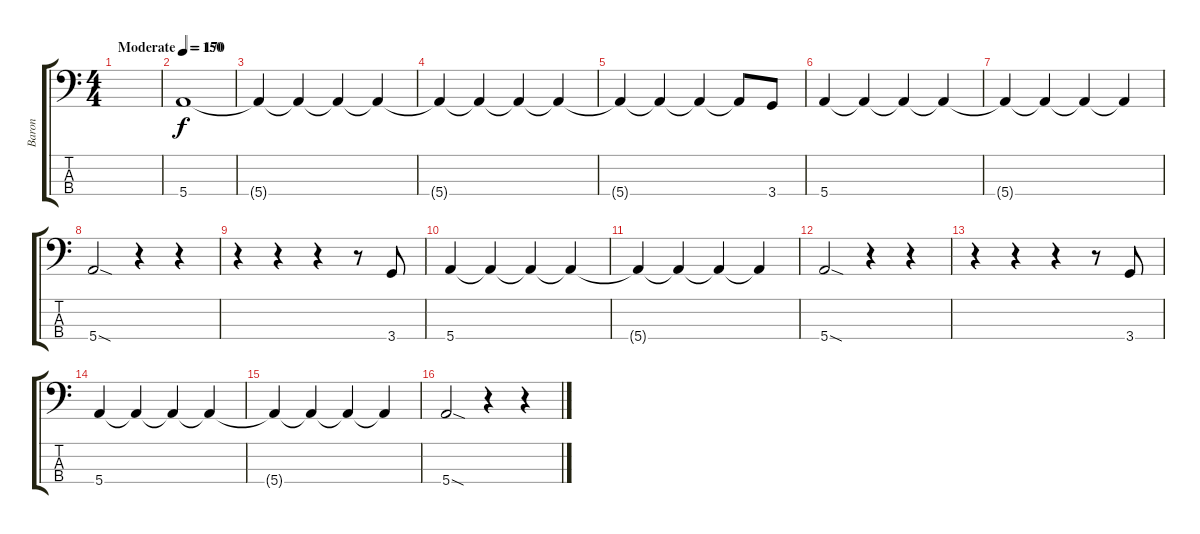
\track ("Baron" "Baron") {instrument electricbasspick}
\staff {score tabs}
\tuning (G2 D2 A1 E1) {hide}
\ts (4 4)
\tempo (170 "Moderate")
\clef f4
\ks c
|
\tempo 150
5.4.1 |
5.4{t}.4 5.4{t}.4 5.4{t}.4 5.4{t}.4 |
5.4{t}.4 5.4{t}.4 5.4{t}.4 5.4{t}.4 |
5.4{t}.4 5.4{t}.4 5.4{t}.4 5.4{t}.8 3.4.8 |
5.4.4 5.4{t}.4 5.4{t}.4 5.4{t}.4 |
5.4{t}.4 5.4{t}.4 5.4{t}.4 5.4{t}.4 |
5.4{sod}.2 r.4 r.4 |
r.4 r.4 r.4 r.8 3.4.8 |
5.4.4 5.4{t}.4 5.4{t}.4 5.4{t}.4 |
5.4{t}.4 5.4{t}.4 5.4{t}.4 5.4{t}.4 |
5.4{sod}.2 r.4 r.4 |
r.4 r.4 r.4 r.8 3.4.8 |
5.4.4 5.4{t}.4 5.4{t}.4 5.4{t}.4 |
5.4{t}.4 5.4{t}.4 5.4{t}.4 5.4{t}.4 |
5.4{sod}.2 r.4 r.4
